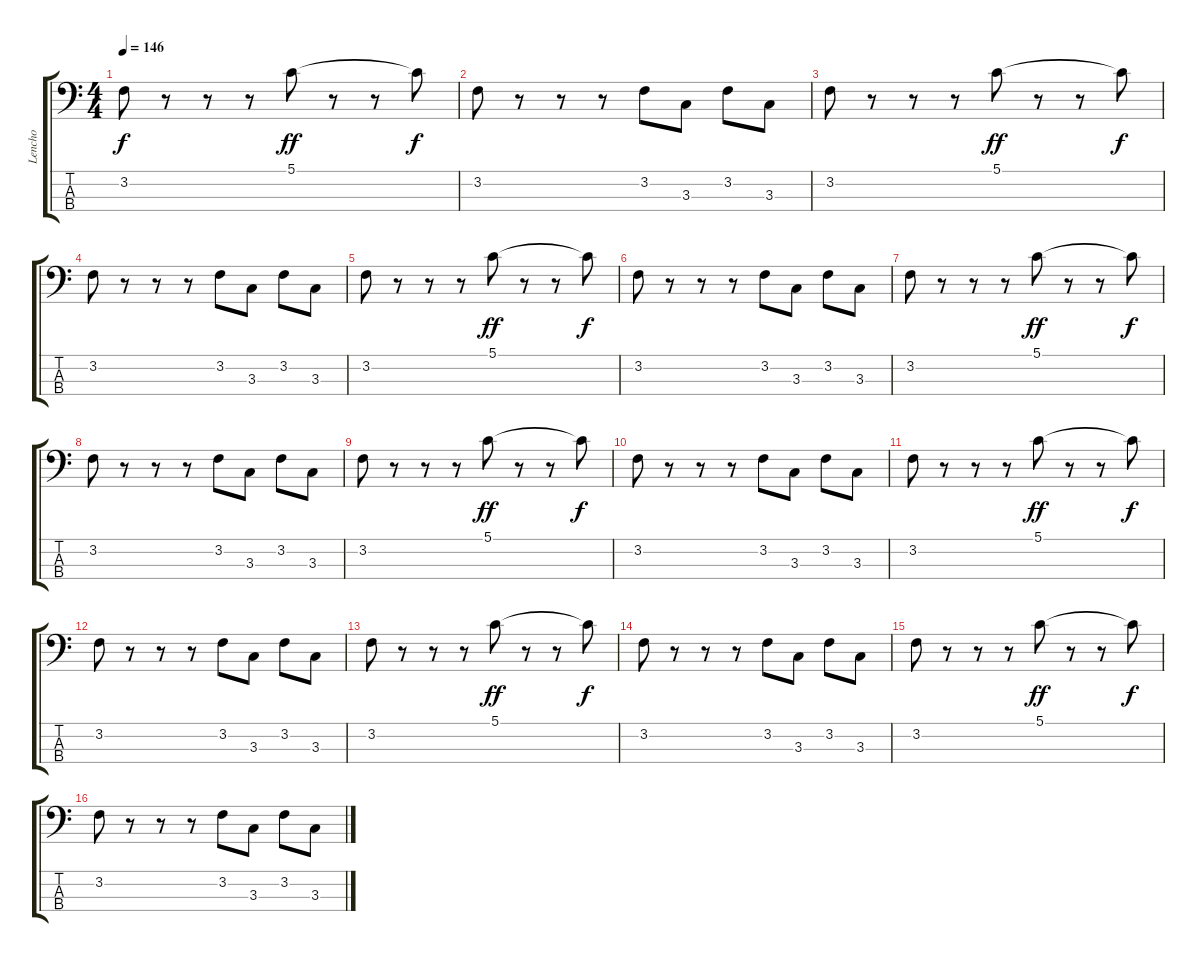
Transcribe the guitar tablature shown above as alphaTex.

\track ("Lencho" "Lencho") {instrument electricbassfinger}
\staff {score tabs}
\tuning (G2 D2 A1 E1) {hide}
\ts (4 4)
\tempo 146
\clef f4
\ks c
3.2.8{dy f} r.8 r.8 r.8 5.1.8{dy ff} r.8 r.8 5.1{t}.8{dy f} |
3.2.8 r.8 r.8 r.8 3.2.8 3.3.8 3.2.8 3.3.8 |
3.2.8 r.8 r.8 r.8 5.1.8{dy ff} r.8 r.8 5.1{t}.8{dy f} |
3.2.8 r.8 r.8 r.8 3.2.8 3.3.8 3.2.8 3.3.8 |
3.2.8 r.8 r.8 r.8 5.1.8{dy ff} r.8 r.8 5.1{t}.8{dy f} |
3.2.8 r.8 r.8 r.8 3.2.8 3.3.8 3.2.8 3.3.8 |
3.2.8 r.8 r.8 r.8 5.1.8{dy ff} r.8 r.8 5.1{t}.8{dy f} |
3.2.8 r.8 r.8 r.8 3.2.8 3.3.8 3.2.8 3.3.8 |
3.2.8 r.8 r.8 r.8 5.1.8{dy ff} r.8 r.8 5.1{t}.8{dy f} |
3.2.8 r.8 r.8 r.8 3.2.8 3.3.8 3.2.8 3.3.8 |
3.2.8 r.8 r.8 r.8 5.1.8{dy ff} r.8 r.8 5.1{t}.8{dy f} |
3.2.8 r.8 r.8 r.8 3.2.8 3.3.8 3.2.8 3.3.8 |
3.2.8 r.8 r.8 r.8 5.1.8{dy ff} r.8 r.8 5.1{t}.8{dy f} |
3.2.8 r.8 r.8 r.8 3.2.8 3.3.8 3.2.8 3.3.8 |
3.2.8 r.8 r.8 r.8 5.1.8{dy ff} r.8 r.8 5.1{t}.8{dy f} |
3.2.8 r.8 r.8 r.8 3.2.8 3.3.8 3.2.8 3.3.8
